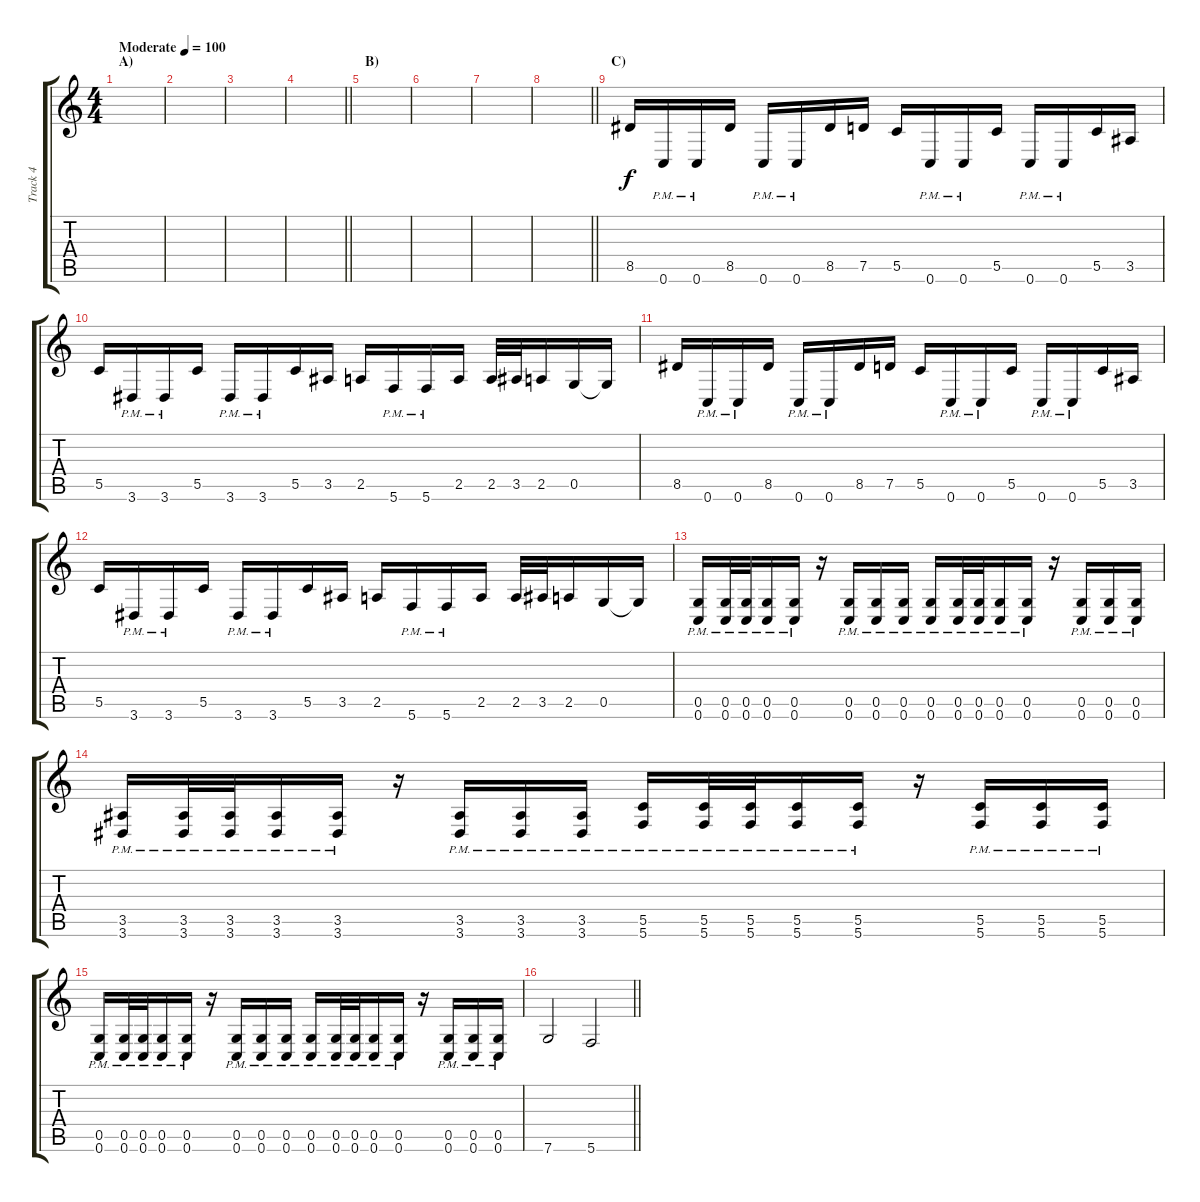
\track ("Track 4" "Track 4") {instrument distortionguitar}
\staff {score tabs}
\tuning (D4 A3 F3 C3 G2 C2) {hide}
\ts (4 4)
\section ("" "A)")
\tempo (100 "Moderate")
\clef g2
\ks c
|
|
|
\barLineRight lightlight
|
\section ("" "B)")
|
|
|
\barLineRight lightlight
|
\section ("" "C)")
8.5.16 0.6{pm}.16 0.6{pm}.16 8.5.16 0.6{pm}.16 0.6{pm}.16 8.5.16 7.5.16 5.5.16 0.6{pm}.16 0.6{pm}.16 5.5.16 0.6{pm}.16 0.6{pm}.16 5.5.16 3.5.16 |
5.5.16 3.6{pm}.16 3.6{pm}.16 5.5.16 3.6{pm}.16 3.6{pm}.16 5.5.16 3.5.16 2.5.16 5.6{pm}.16 5.6{pm}.16 2.5.16 2.5.32 3.5.32 2.5.16 0.5.16 0.5{t}.16 |
8.5.16 0.6{pm}.16 0.6{pm}.16 8.5.16 0.6{pm}.16 0.6{pm}.16 8.5.16 7.5.16 5.5.16 0.6{pm}.16 0.6{pm}.16 5.5.16 0.6{pm}.16 0.6{pm}.16 5.5.16 3.5.16 |
5.5.16 3.6{pm}.16 3.6{pm}.16 5.5.16 3.6{pm}.16 3.6{pm}.16 5.5.16 3.5.16 2.5.16 5.6{pm}.16 5.6{pm}.16 2.5.16 2.5.32 3.5.32 2.5.16 0.5.16 0.5{t}.16 |
(0.5{pm} 0.6{pm}).16 (0.5{pm} 0.6{pm}).32 (0.5{pm} 0.6{pm}).32 (0.5{pm} 0.6{pm}).16 (0.5{pm} 0.6{pm}).16 r.16 (0.5{pm} 0.6{pm}).16 (0.5{pm} 0.6{pm}).16 (0.5{pm} 0.6{pm}).16 (0.5{pm} 0.6{pm}).16 (0.5{pm} 0.6{pm}).32 (0.5{pm} 0.6{pm}).32 (0.5{pm} 0.6{pm}).16 (0.5{pm} 0.6{pm}).16 r.16 (0.5{pm} 0.6{pm}).16 (0.5{pm} 0.6{pm}).16 (0.5{pm} 0.6{pm}).16 |
(3.5{pm} 3.6{pm}).16 (3.5{pm} 3.6{pm}).32 (3.5{pm} 3.6{pm}).32 (3.5{pm} 3.6{pm}).16 (3.5{pm} 3.6{pm}).16 r.16 (3.5{pm} 3.6{pm}).16 (3.5{pm} 3.6{pm}).16 (3.5{pm} 3.6{pm}).16 (5.5{pm} 5.6{pm}).16 (5.5{pm} 5.6{pm}).32 (5.5{pm} 5.6{pm}).32 (5.5{pm} 5.6{pm}).16 (5.5{pm} 5.6{pm}).16 r.16 (5.5{pm} 5.6{pm}).16 (5.5{pm} 5.6{pm}).16 (5.5{pm} 5.6{pm}).16 |
(0.5{pm} 0.6{pm}).16 (0.5{pm} 0.6{pm}).32 (0.5{pm} 0.6{pm}).32 (0.5{pm} 0.6{pm}).16 (0.5{pm} 0.6{pm}).16 r.16 (0.5{pm} 0.6{pm}).16 (0.5{pm} 0.6{pm}).16 (0.5{pm} 0.6{pm}).16 (0.5{pm} 0.6{pm}).16 (0.5{pm} 0.6{pm}).32 (0.5{pm} 0.6{pm}).32 (0.5{pm} 0.6{pm}).16 (0.5{pm} 0.6{pm}).16 r.16 (0.5{pm} 0.6{pm}).16 (0.5{pm} 0.6{pm}).16 (0.5{pm} 0.6{pm}).16 |
\barLineRight lightlight
7.6.2 5.6.2
